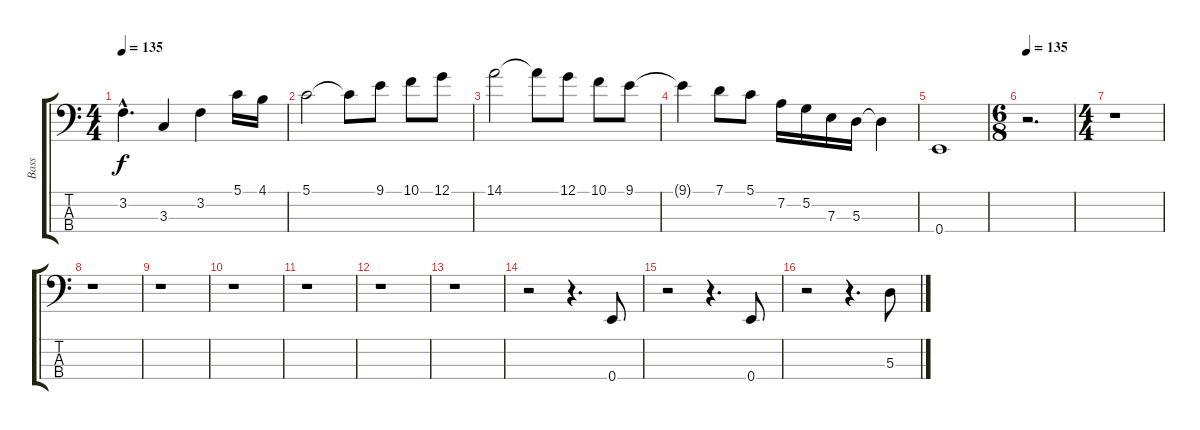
\track ("Bass" "Bass") {instrument electricbasspick}
\staff {score tabs}
\tuning (G2 D2 A1 E1) {hide}
\ts (4 4)
\tempo 135
\clef f4
\ks c
3.2{hac}.4{d dy f} 3.3.4 3.2.4 5.1.16 4.1.16 |
5.1.2 5.1{t}.8 9.1.8 10.1.8 12.1.8 |
14.1.2 14.1{t}.8 12.1.8 10.1.8 9.1.8 |
9.1{t}.4 7.1.8 5.1.8 7.2.16 5.2.16 7.3.16 5.3.16 5.3{t}.4 |
0.4.1 |
\ts (6 8)
\tempo 135
r.2{d} |
\ts (4 4)
r.1 |
r.1 |
r.1 |
r.1 |
r.1 |
r.1 |
r.1 |
r.2 r.4{d} 0.4.8 |
r.2 r.4{d} 0.4.8 |
r.2 r.4{d} 5.3.8
